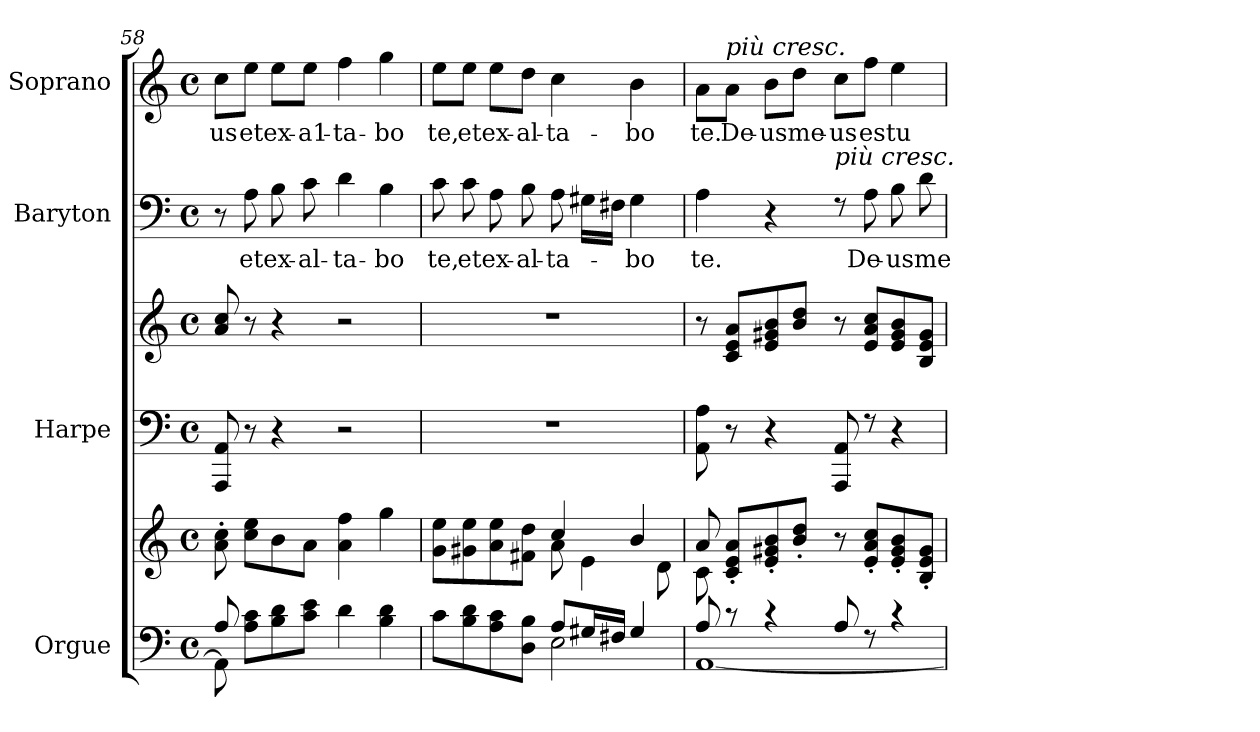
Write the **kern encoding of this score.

**kern	**kern	**kern	**kern	**kern	**text	**kern	**text
*part4	*part4	*part3	*part3	*part2	*part2	*part1	*part1
*staff6	*staff5	*staff4	*staff3	*staff2	*staff2	*staff1	*staff1
*I"Orgue	*	*I"Harpe	*	*I"Baryton	*	*I"Soprano	*
*I'Org.	*	*I'Hrp.	*	*I'Bar.	*	*I'S.	*
*clefF4	*clefG2	*clefF4	*clefG2	*clefF4	*	*clefG2	*
*k[]	*k[]	*k[]	*k[]	*k[]	*	*k[]	*
*M4/4	*M4/4	*M4/4	*M4/4	*M4/4	*	*M4/4	*
*met(c)	*met(c)	*met(c)	*met(c)	*met(c)	*	*met(c)	*
=58	=58	=58	=58	=58	=58	=58	=58
*^	*	*	*	*	*	*	*
!	!	!	!	!	!	!	!	!LO:LY:b
8A/	8AA\]	8a\' 8cc\'	8AAA/ 8AA/	8a/ 8cc/	8r	.	8cc\L	-us
!	!	!	!	!	!	!LO:LY:b	!	!LO:LY:b
8A\ 8c\L	2..ryy	8cc\ 8ee\L	8r	8r	8A\	et	8ee\J	et
!	!	!	!	!	!	!LO:LY:b	!	!LO:LY:b
8B\ 8d\	.	8b\	4r	4r	8B\	ex-	8ee\L	ex-
!	!	!	!	!	!	!LO:LY:b	!	!LO:LY:b
8c\ 8e\J	.	8a\J	.	.	8c\	-al-	8ee\J	-a1-
!	!	!	!	!	!	!LO:LY:b	!	!LO:LY:b
4d\	.	4a\ 4ff\	2r	2r	4d\	-ta-	4ff\	-ta-
!	!	!	!	!	!	!LO:LY:b	!	!LO:LY:b
4B\ 4d\	.	4gg\	.	.	4B\	-bo	4gg\	-bo
=59	=59	=59	=59	=59	=59	=59	=59	=59
*	*	*^	*	*	*	*	*	*
!	!	!	!	!	!	!	!LO:LY:b	!	!LO:LY:b
8c\L	2ryy	8g\ 8ee\L	2ryy	1r	1r	8c\	te,	8ee\L	te,
!	!	!	!	!	!	!	!LO:LY:b	!	!LO:LY:b
8B\ 8d\	.	8g#X\ 8ee\	.	.	.	8c\	et	8ee\J	et
!	!	!	!	!	!	!	!LO:LY:b	!	!LO:LY:b
8A\ 8c\	.	8a\ 8ee\	.	.	.	8A\	ex-	8ee\L	ex-
!	!	!	!	!	!	!	!LO:LY:b	!	!LO:LY:b
8D\ 8B\J	.	8f#X\ 8dd\J	.	.	.	8B\	-al-	8dd\J	-al-
!	!	!	!	!	!	!	!LO:LY:b	!	!LO:LY:b
2E\	8A/L	8a\	4cc/	.	.	8A\	-ta-	4cc\	-ta-
.	16G#X/L	4e\	.	.	.	16G#X\LL	.	.	.
.	16F#X/JJ	.	.	.	.	16F#X\JJ	.	.	.
!	!	!	!	!	!	!	!LO:LY:b	!	!LO:LY:b
.	4G#/	.	4b/	.	.	4G#\	-bo	4b\	-bo
.	.	8d\	.	.	.	.	.	.	.
=60	=60	=60	=60	=60	=60	=60	=60	=60	=60
!	!	!	!	!	!	!	!LO:LY:b	!	!LO:LY:b
8A/	[1AA	8a/	8c\	8AA\ 8A\	8r	4A\	te.	8a\L	te.
!	!	!	!	!	!	!	!	!LO:TX:a:i:t=più cresc.	!
!	!	!	!	!	!	!	!	!	!LO:LY:b
8r	.	8c/' 8e/' 8a/'L	2..ryy	8r	8c/ 8e/ 8a/L	.	.	8a\J	De-
!	!	!	!	!	!	!	!	!	!LO:LY:b
4r	.	8e/' 8g#X/' 8b/'	.	4r	8e/ 8g#X/ 8b/	4r	.	8b\L	-us
!	!	!	!	!	!	!	!	!	!LO:LY:b
.	.	8b/' 8dd/'J	.	.	8b/ 8dd/J	.	.	8dd\J	me-
!	!	!	!	!	!	!LO:TX:a:i:t=più cresc.	!	!	!
!	!	!	!	!	!	!	!	!	!LO:LY:b
8A/	.	8r	.	8AAA/ 8AA/	8r	8rF	.	8cc\L	-us
!	!	!	!	!	!	!	!LO:LY:b	!	!LO:LY:b
8rF	.	8e/' 8a/' 8cc/'L	.	8rF	8e/ 8a/ 8cc/L	8A\	De-	8ff\J	es
!	!	!	!	!	!	!	!LO:LY:b	!	!LO:LY:b
4r	.	8e/' 8g#/' 8b/'	.	4r	8e/ 8g#/ 8b/	8B\	-us	4ee\	tu
!	!	!	!	!	!	!	!LO:LY:b	!	!
.	.	8B/' 8e/' 8g#/'J	.	.	8B/ 8e/ 8g#/J	8d\	me-	.	.
*v	*v	*	*	*	*	*	*	*	*
*	*v	*v	*	*	*	*	*	*
=	=	=	=	=	=	=	=
*-	*-	*-	*-	*-	*-	*-	*-
